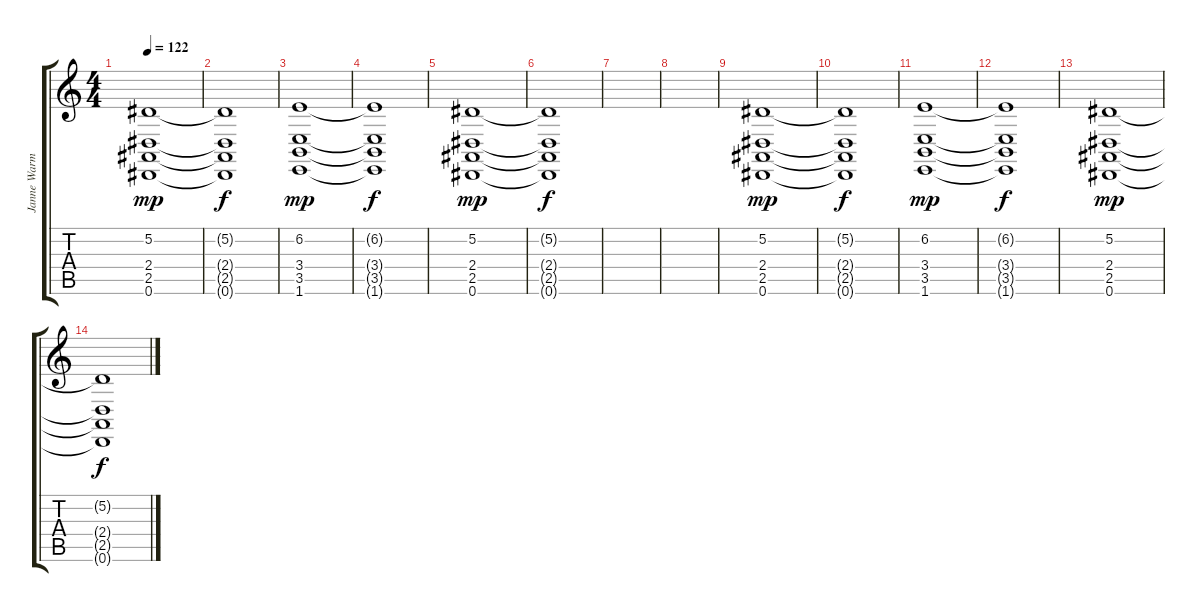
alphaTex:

\track ("Janne Warman" "Janne Warm") {instrument stringensemble2}
\staff {score tabs}
\tuning (Eb4 Bb3 Gb3 Db3 Ab2 Eb2) {hide}
\ts (4 4)
\tempo 122
\clef g2
\ks c
(5.2 2.4 2.5 0.6).1{dy mp} |
(5.2{t} 2.4{t} 2.5{t} 0.6{t}).1{dy f} |
(6.2 3.4 3.5 1.6).1{dy mp} |
(6.2{t} 3.4{t} 3.5{t} 1.6{t}).1{dy f} |
(5.2 2.4 2.5 0.6).1{dy mp} |
(5.2{t} 2.4{t} 2.5{t} 0.6{t}).1{dy f} |
|
|
(5.2 2.4 2.5 0.6).1{dy mp} |
(5.2{t} 2.4{t} 2.5{t} 0.6{t}).1{dy f} |
(6.2 3.4 3.5 1.6).1{dy mp} |
(6.2{t} 3.4{t} 3.5{t} 1.6{t}).1{dy f} |
(5.2 2.4 2.5 0.6).1{dy mp} |
(5.2{t} 2.4{t} 2.5{t} 0.6{t}).1{dy f}
